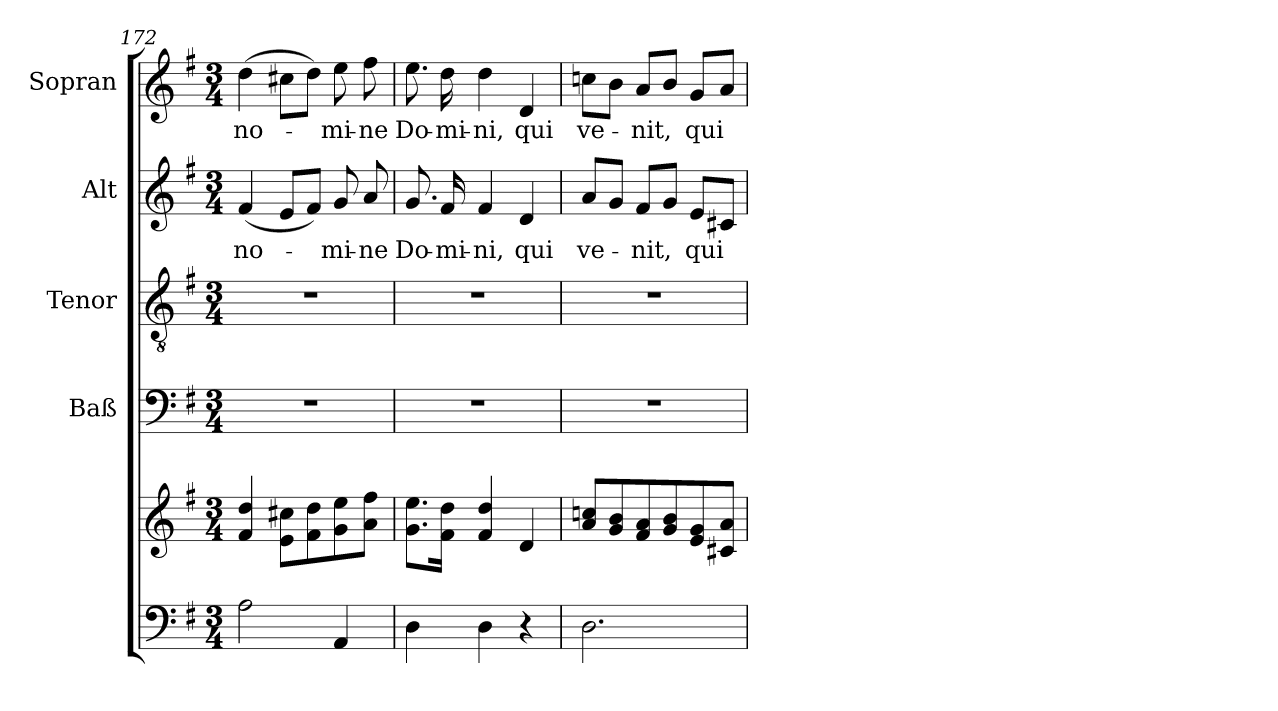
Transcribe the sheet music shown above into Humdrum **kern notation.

**kern	**kern	**kern	**kern	**kern	**text	**kern	**text
*part5	*part5	*part4	*part3	*part2	*part2	*part1	*part1
*staff6	*staff5	*staff4	*staff3	*staff2	*staff2	*staff1	*staff1
*	*	*I"Baß	*I"Tenor	*I"Alt	*	*I"Sopran	*
*clefF4	*clefG2	*clefF4	*clefGv2	*clefG2	*	*clefG2	*
*k[f#]	*k[f#]	*k[f#]	*k[f#]	*k[f#]	*	*k[f#]	*
*G:	*G:	*G:	*G:	*G:	*	*G:	*
*M3/4	*M3/4	*M3/4	*M3/4	*M3/4	*	*M3/4	*
=172	=172	=172	=172	=172	=172	=172	=172
!	!	!	!	!	!LO:LY:b	!	!LO:LY:b
2A\	4f#/ 4dd/	2.r	2.r	(<4f#/	no-	(>4dd\	no-
.	8e\ 8cc#X\L	.	.	8e/L	.	8cc#X\L	.
.	8f#\ 8dd\	.	.	8f#/J)	.	8dd\J)	.
!	!	!	!	!	!LO:LY:b	!	!LO:LY:b
4AA/	8g\ 8ee\	.	.	8g/	-mi-	8ee\	-mi-
!	!	!	!	!	!LO:LY:b	!	!LO:LY:b
.	8a\ 8ff#\J	.	.	8a/	-ne	8ff#\	-ne
!!LO:LB:g=z
=173	=173	=173	=173	=173	=173	=173	=173
!	!	!	!	!	!LO:LY:b	!	!LO:LY:b
4D\	8.g\ 8.ee\L	2.r	2.r	8.g/	Do-	8.ee\	Do-
!	!	!	!	!	!LO:LY:b	!	!LO:LY:b
.	16f#\ 16dd\Jk	.	.	16f#/	-mi-	16dd\	-mi-
!	!	!	!	!	!LO:LY:b	!	!LO:LY:b
4D\	4f#/ 4dd/	.	.	4f#/	-ni,	4dd\	-ni,
!	!	!	!	!	!LO:LY:b	!	!LO:LY:b
4r	4d/	.	.	4d/	qui	4d/	qui
=174	=174	=174	=174	=174	=174	=174	=174
!	!	!	!	!	!LO:LY:b	!	!LO:LY:b
2.D\	8a/ 8ccn/L	2.r	2.r	8a/L	ve-	8ccn\L	ve-
.	8g/ 8b/	.	.	8g/J	.	8b\J	.
!	!	!	!	!	!LO:LY:b	!	!LO:LY:b
.	8f#/ 8a/	.	.	8f#/L	-nit,	8a/L	-nit,
.	8g/ 8b/	.	.	8g/J	.	8b/J	.
!	!	!	!	!	!LO:LY:b	!	!LO:LY:b
.	8e/ 8g/	.	.	8e/L	qui	8g/L	qui
.	8c#X/ 8a/J	.	.	8c#X/J	.	8a/J	.
=	=	=	=	=	=	=	=
*-	*-	*-	*-	*-	*-	*-	*-
